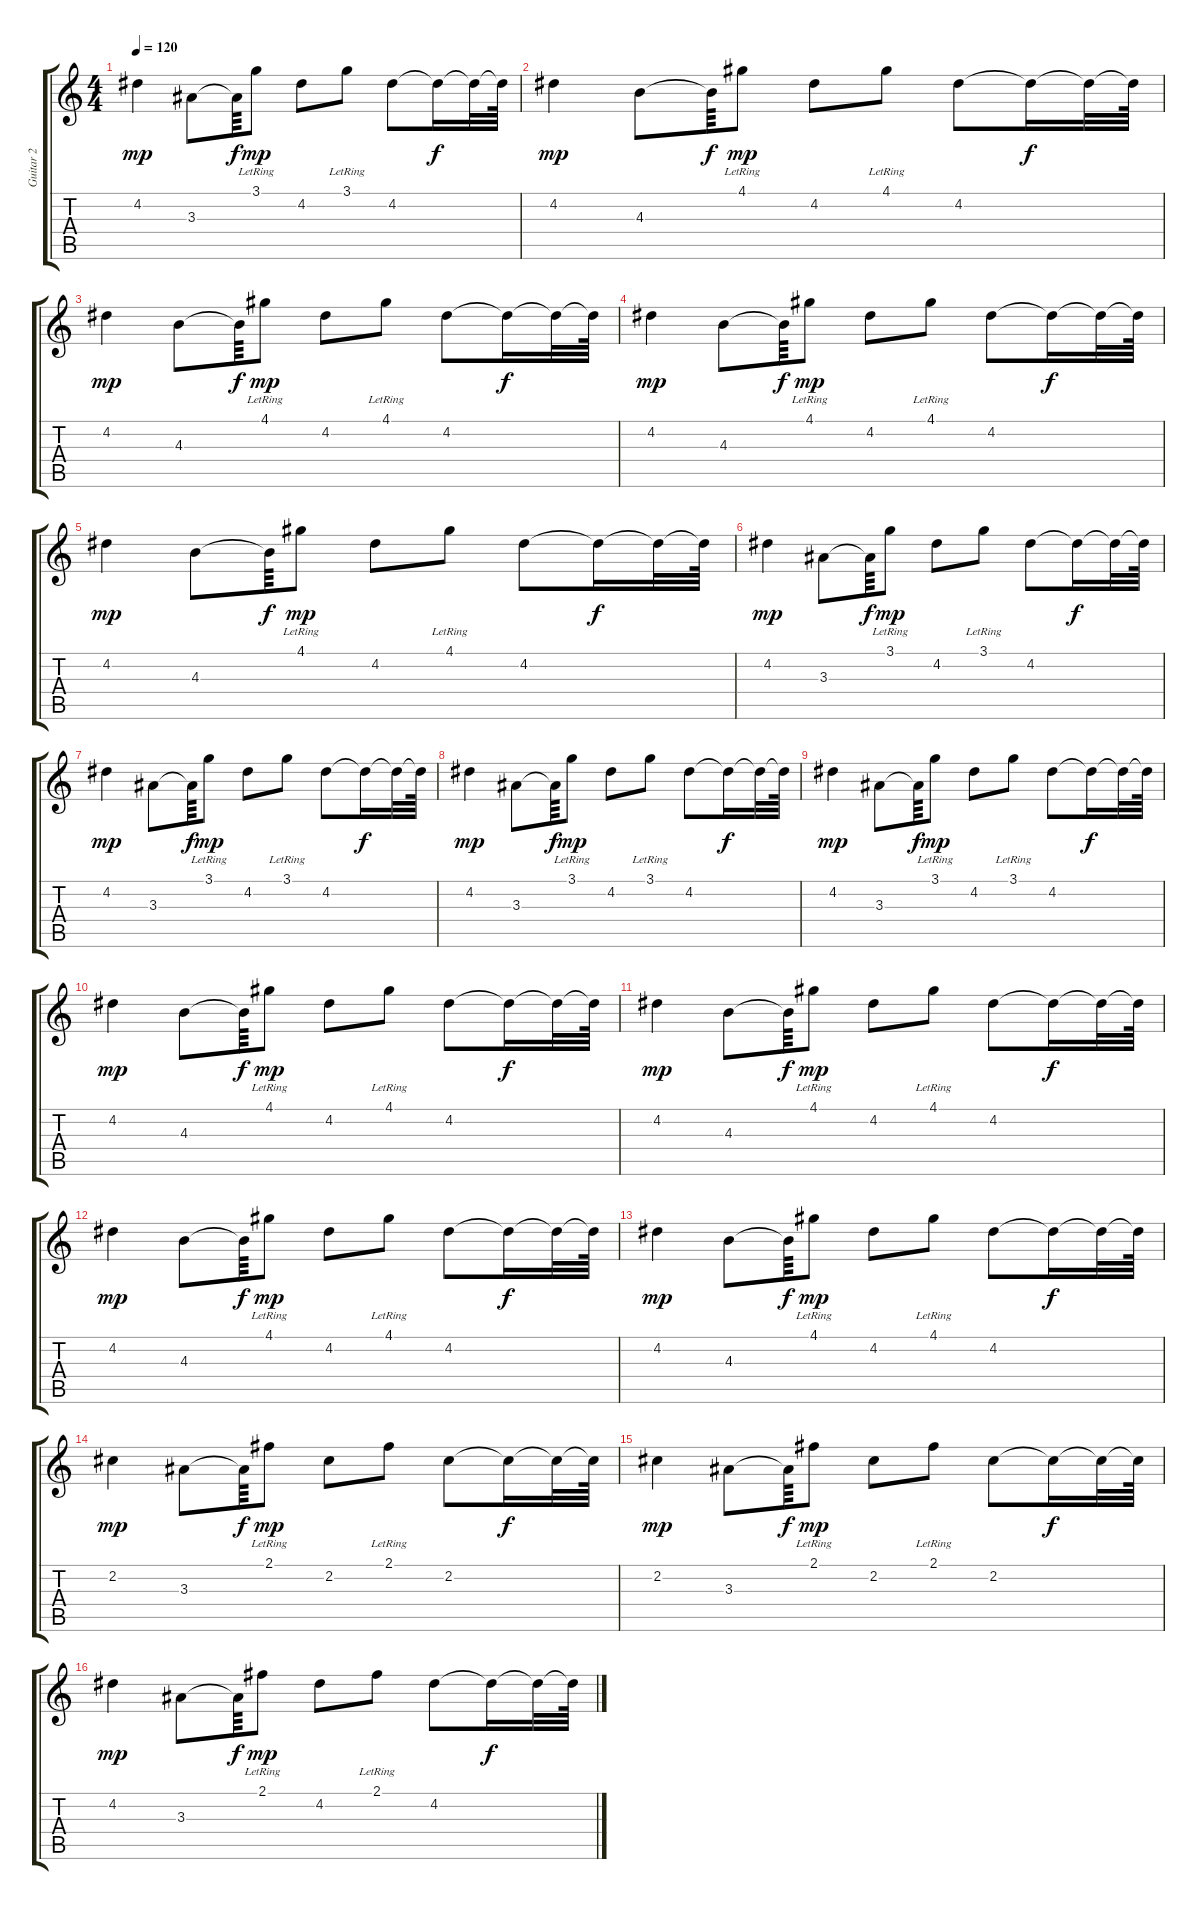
\track ("Guitar 2" "Guitar 2") {instrument acousticguitarsteel}
\staff {score tabs}
\tuning (E4 B3 G3 D3 A2 E2) {hide}
\ts (4 4)
\tempo 120
\clef g2
\ks c
4.2.4{dy mp} 3.3.8 3.3{t}.64{dy f} 3.1{lr}.8{dy mp} 4.2.8 3.1{lr}.8 4.2.8 4.2{t}.16{dy f} 4.2{t}.32 4.2{t}.64 |
4.2.4{dy mp} 4.3.8 4.3{t}.64{dy f} 4.1{lr}.8{dy mp} 4.2.8 4.1{lr}.8 4.2.8 4.2{t}.16{dy f} 4.2{t}.32 4.2{t}.64 |
4.2.4{dy mp} 4.3.8 4.3{t}.64{dy f} 4.1{lr}.8{dy mp} 4.2.8 4.1{lr}.8 4.2.8 4.2{t}.16{dy f} 4.2{t}.32 4.2{t}.64 |
4.2.4{dy mp} 4.3.8 4.3{t}.64{dy f} 4.1{lr}.8{dy mp} 4.2.8 4.1{lr}.8 4.2.8 4.2{t}.16{dy f} 4.2{t}.32 4.2{t}.64 |
4.2.4{dy mp} 4.3.8 4.3{t}.64{dy f} 4.1{lr}.8{dy mp} 4.2.8 4.1{lr}.8 4.2.8 4.2{t}.16{dy f} 4.2{t}.32 4.2{t}.64 |
4.2.4{dy mp} 3.3.8 3.3{t}.64{dy f} 3.1{lr}.8{dy mp} 4.2.8 3.1{lr}.8 4.2.8 4.2{t}.16{dy f} 4.2{t}.32 4.2{t}.64 |
4.2.4{dy mp} 3.3.8 3.3{t}.64{dy f} 3.1{lr}.8{dy mp} 4.2.8 3.1{lr}.8 4.2.8 4.2{t}.16{dy f} 4.2{t}.32 4.2{t}.64 |
4.2.4{dy mp} 3.3.8 3.3{t}.64{dy f} 3.1{lr}.8{dy mp} 4.2.8 3.1{lr}.8 4.2.8 4.2{t}.16{dy f} 4.2{t}.32 4.2{t}.64 |
4.2.4{dy mp} 3.3.8 3.3{t}.64{dy f} 3.1{lr}.8{dy mp} 4.2.8 3.1{lr}.8 4.2.8 4.2{t}.16{dy f} 4.2{t}.32 4.2{t}.64 |
4.2.4{dy mp} 4.3.8 4.3{t}.64{dy f} 4.1{lr}.8{dy mp} 4.2.8 4.1{lr}.8 4.2.8 4.2{t}.16{dy f} 4.2{t}.32 4.2{t}.64 |
4.2.4{dy mp} 4.3.8 4.3{t}.64{dy f} 4.1{lr}.8{dy mp} 4.2.8 4.1{lr}.8 4.2.8 4.2{t}.16{dy f} 4.2{t}.32 4.2{t}.64 |
4.2.4{dy mp} 4.3.8 4.3{t}.64{dy f} 4.1{lr}.8{dy mp} 4.2.8 4.1{lr}.8 4.2.8 4.2{t}.16{dy f} 4.2{t}.32 4.2{t}.64 |
4.2.4{dy mp} 4.3.8 4.3{t}.64{dy f} 4.1{lr}.8{dy mp} 4.2.8 4.1{lr}.8 4.2.8 4.2{t}.16{dy f} 4.2{t}.32 4.2{t}.64 |
2.2.4{dy mp} 3.3.8 3.3{t}.64{dy f} 2.1{lr}.8{dy mp} 2.2.8 2.1{lr}.8 2.2.8 2.2{t}.16{dy f} 2.2{t}.32 2.2{t}.64 |
2.2.4{dy mp} 3.3.8 3.3{t}.64{dy f} 2.1{lr}.8{dy mp} 2.2.8 2.1{lr}.8 2.2.8 2.2{t}.16{dy f} 2.2{t}.32 2.2{t}.64 |
4.2.4{dy mp} 3.3.8 3.3{t}.64{dy f} 2.1{lr}.8{dy mp} 4.2.8 2.1{lr}.8 4.2.8 4.2{t}.16{dy f} 4.2{t}.32 4.2{t}.64
